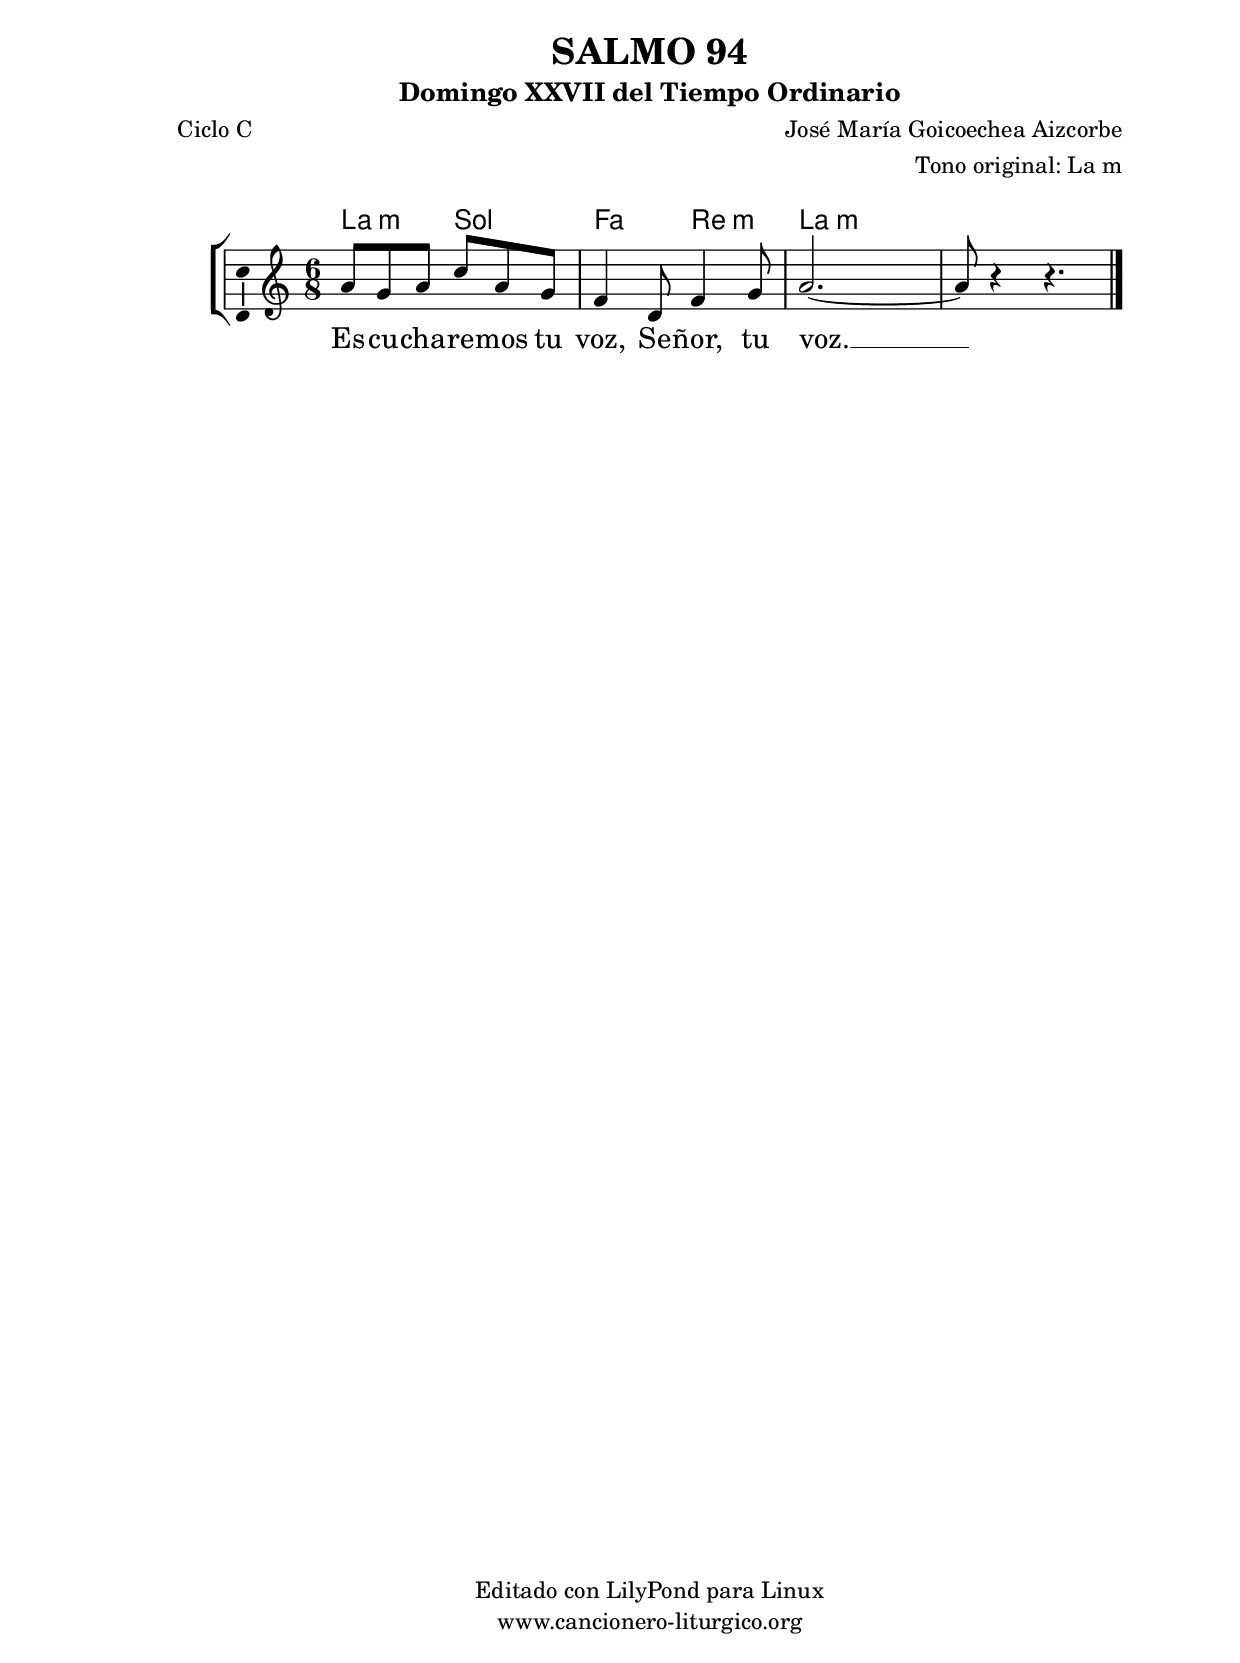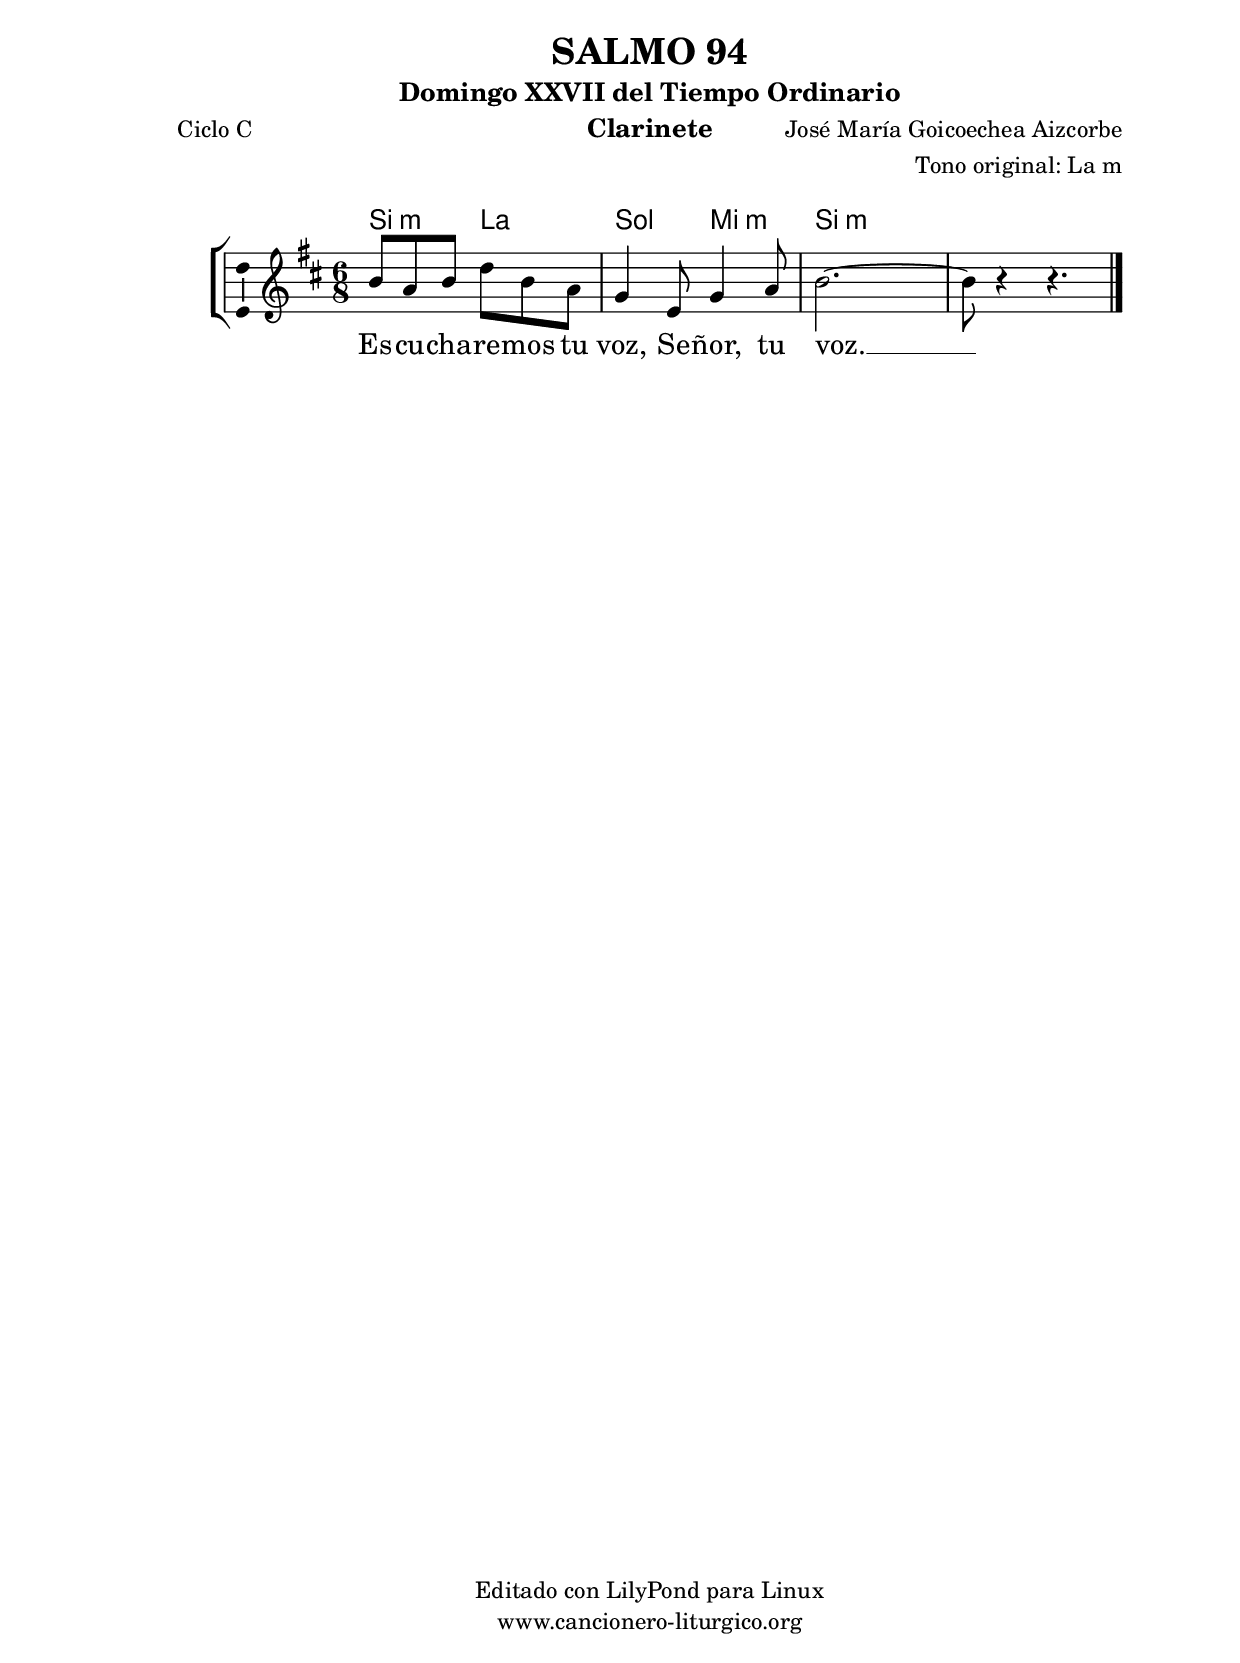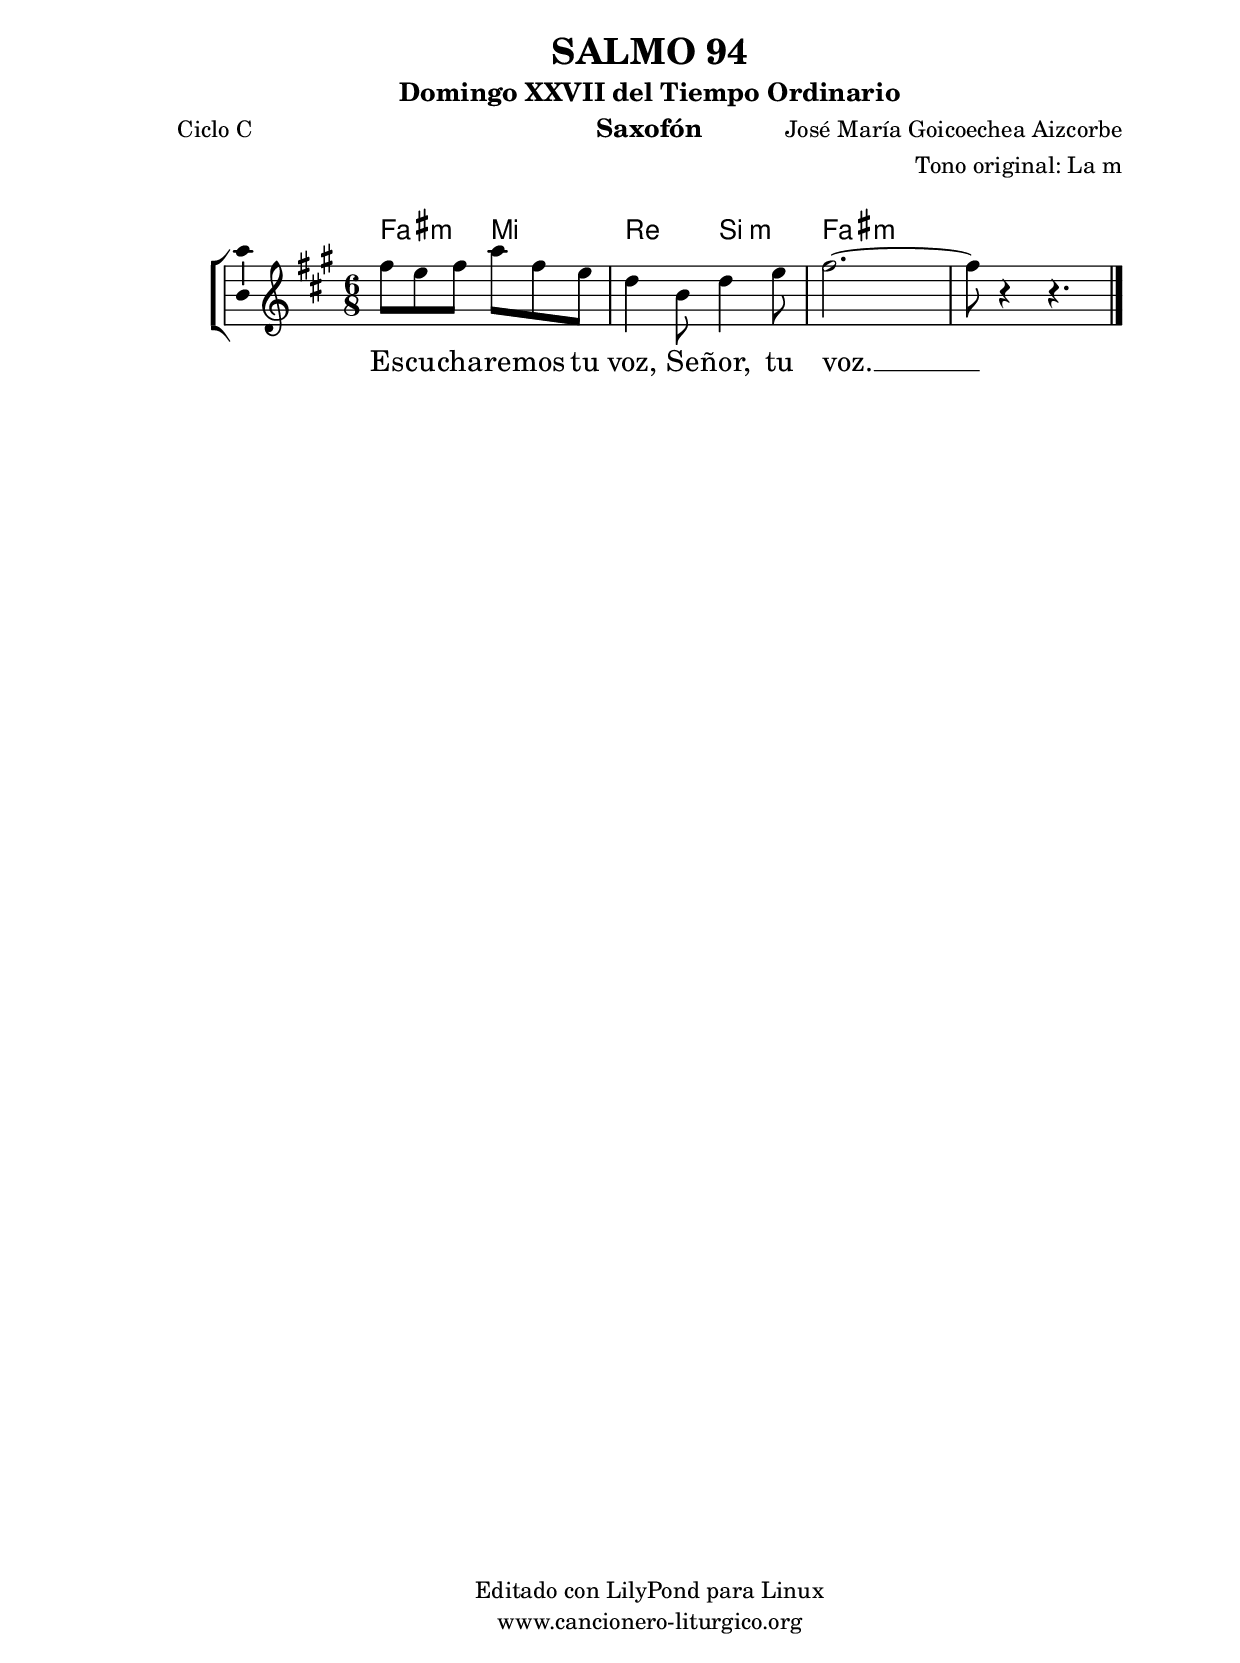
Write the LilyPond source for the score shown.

%
%para convertir .midi en .wav:
%timidity filename.midi -Ow -o finename.wav
%
%
%Para convertir de .wav a .mp3:
%lame -h -m j filename.wav
%
%
%para escuchar el midi:
%timidity nombrefichero.midi
%


%versión de lilypond para la que se ha escrito esta partitura:
\version "2.16.0"

	%Tamaño papel
	#(set-default-paper-size "a4")
	%Tamaño partitura
	#(set-global-staff-size 20)
	%No responde al pulsar sobre una nota
	#(ly:set-option 'point-and-click #f)

%parámetros del encabezamiento:
\header {
	title = "SALMO 94"
	subtitle = "Domingo XXVII del Tiempo Ordinario"
	composer = "José María Goicoechea Aizcorbe"
	poet = "Ciclo C"
	meter = ""
	arranger = "Tono original: La m"
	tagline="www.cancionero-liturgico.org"
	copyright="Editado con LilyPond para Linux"
	tiempo = "Ordinario"
	usos = "Salmo"
	letra = "Escucharemos tu voz, Señor, tu voz."
	}

%parámetros asociados al papel:
\paper  {
	oddHeaderMarkup = \markup {\fill-line { \on-the-fly #not-first-page \fromproperty #'header:title \on-the-fly #not-first-page \fromproperty #'header:composer }}
	evenHeaderMarkup = \markup {\fill-line { \fromproperty #'header:composer \fromproperty #'header:title }}
	#(set-paper-size "a4")
	print-page-number = ##f
	first-page-number = 1
	print-first-page-number = ##f
%	head-separation = 3.0 \cm
	top-margin = 2.0 \cm
	bottom-margin = 0.5\cm
%%%	bottom-margin = -1.0\cm
	left-margin = 3.0 \cm
	line-width = 16.0 \cm 
	indent = 8\mm
	interscoreline = 2.\mm
	between-system-space = 15\mm
%	para que las partituras no llenen la hoja:
	ragged-bottom = ##t
%	idem para la última hoja:
	ragged-last-bottom = ##f
%	para que las partituras llenen el ancho del papel:
	ragged-last = ##f
	after-title-space = 2.5 \cm
%page-count=1
%system-count=8

	%Flexible Vertical Spacing
%	markup-markup-spacing =
%	#'((basic-distance . 15) (minimum-distance . 15) (padding . 3))
	markup-system-spacing =
	#'((basic-distance . 15) (minimum-distance . 15) (padding . 3))
	system-system-spacing =
	#'((basic-distance . 15) (minimum-distance . 15) (padding . 3))
	score-system-spacing =
	#'((basic-distance . 15) (minimum-distance . 15) (padding . 5))
%	top-system-spacing = % header
%	#'((basic-distance . 8) (minimum-distance . 0) (padding . 3))
%	top-markup-spacing =
%	#'((basic-distance . 20) (minimum-distance . 20) (padding . 3))
	last-bottom-spacing = % footer
	#'((basic-distance . 5) (minimum-distance . 5) (padding . 3))
%	score-markup-spacing =
%	#'((basic-distance . 16) (minimum-distance . 13) (padding . 3))

	}


%parámetros que afectan a toda la partitura:
global =  {
	%clave de sol (G):
	\clef G
	%armadura:
%	\transpose e f
	\key a \minor
	\tempo 4=100
	\set Score.tempoHideNote = ##t
	}


acordes = {
	\italianChords
	\chordmode {
%	\transpose e f
{

a4.:m g f d:m a:m s

	}
	}
}

melodia = 
%	\transpose e f
{
	\relative c''{

\time 6/8

a8 g a c a g
f4 d8 f4 g8
a2.~
a8 r4 r4.

	\bar "|."
	}
	}


texto = \lyricmode {
Es -- cu -- cha -- re -- mos tu voz, Se -- ñor, tu voz. __
	}


acordesStaff = \context ChordNames = acordesStaff <<
	\set chordChanges = ##t
	\acordes
	>>


vozStaff = \context Voice = vozStaff
\with {\consists "Ambitus_engraver"}
<<
%	\set Staff.instrumentName = ""
%	\set Staff.shortInstrumentName = ""
%	\set Staff.midiInstrument = #"clarinet"
%	\set Staff.midiInstrument = #"cello"
%	\set Staff.midiInstrument = #"flute"
	\set Staff.midiInstrument = #"electric guitar (jazz)"
%	\set Staff.midiInstrument = #"english horn"
%	\set Staff.midiInstrument = #"violin"
%	\set Staff.midiInstrument = #"glockenspiel"
	\set Staff.midiMinimumVolume = #0.7
	\set Staff.midiMaximumVolume = #0.9
	\global
	\melodia
	>>


textoStaff = \context Lyrics = textoStaff <<
	\lyricsto vozStaff \texto
	>>

\book {
	\score {
		\context ChoirStaff {
			\override StaffGroup.SystemStartBracket #'collapse-height = #1
			\override Score.SystemStartBar #'collapse-height = #1
			<<
			\acordesStaff
			\vozStaff
			\textoStaff
			>>
			}
		\layout {
	    		\context {
				\Lyrics
				\override LyricText #'font-size = #2
				}
	   		 \context {
				\Score
				%fontSize = #3
				\override StaffSymbol #'staff-space = #(magstep +3)
				%\override Beam #'thickness = #0.55
				%\override SpacingSpanner #'spacing-increment = #1.0
				%\override Slur #'height-limit = #1.5
				}
			}
		}
	\score {
		\unfoldRepeats
		\context ChoirStaff {
			<<
			\acordesStaff
			\vozStaff
			>>
			}
		\midi {
	  		\context {
	  			\Score
				tempoWholesPerMinute = #(ly:make-moment 70 4)
				}
			}
		}
	}

%Partitura para clarinete
#(define output-suffix "C")
\book {
	\header{
		instrument = "Clarinete"
		}
	\score {
		\context ChoirStaff {
			\override StaffGroup.SystemStartBracket #'collapse-height = #1
			\override Score.SystemStartBar #'collapse-height = #1
\transpose c d
			<<
			\acordesStaff
			\vozStaff
			\textoStaff
			>>
			}
		\layout {
	    		\context {
				\Lyrics
				\override LyricText #'font-size = #2
				}
	   		 \context {
				\Score
				%fontSize = #3
				\override StaffSymbol #'staff-space = #(magstep +3)
				%\override Beam #'thickness = #0.55
				%\override SpacingSpanner #'spacing-increment = #1.0
				%\override Slur #'height-limit = #1.5
				}
			}
		}
	}

%Partitura para saxofón
#(define output-suffix "S")
\book {
	\header{
		instrument = "Saxofón"
		}
	\score {
		\context ChoirStaff {
			\override StaffGroup.SystemStartBracket #'collapse-height = #1
			\override Score.SystemStartBar #'collapse-height = #1
\transpose c a
			<<
			\acordesStaff
			\vozStaff
			\textoStaff
			>>
			}
		\layout {
	    		\context {
				\Lyrics
				\override LyricText #'font-size = #2
				}
	   		 \context {
				\Score
				%fontSize = #3
				\override StaffSymbol #'staff-space = #(magstep +3)
				%\override Beam #'thickness = #0.55
				%\override SpacingSpanner #'spacing-increment = #1.0
				%\override Slur #'height-limit = #1.5
				}
			}
		}
	}

